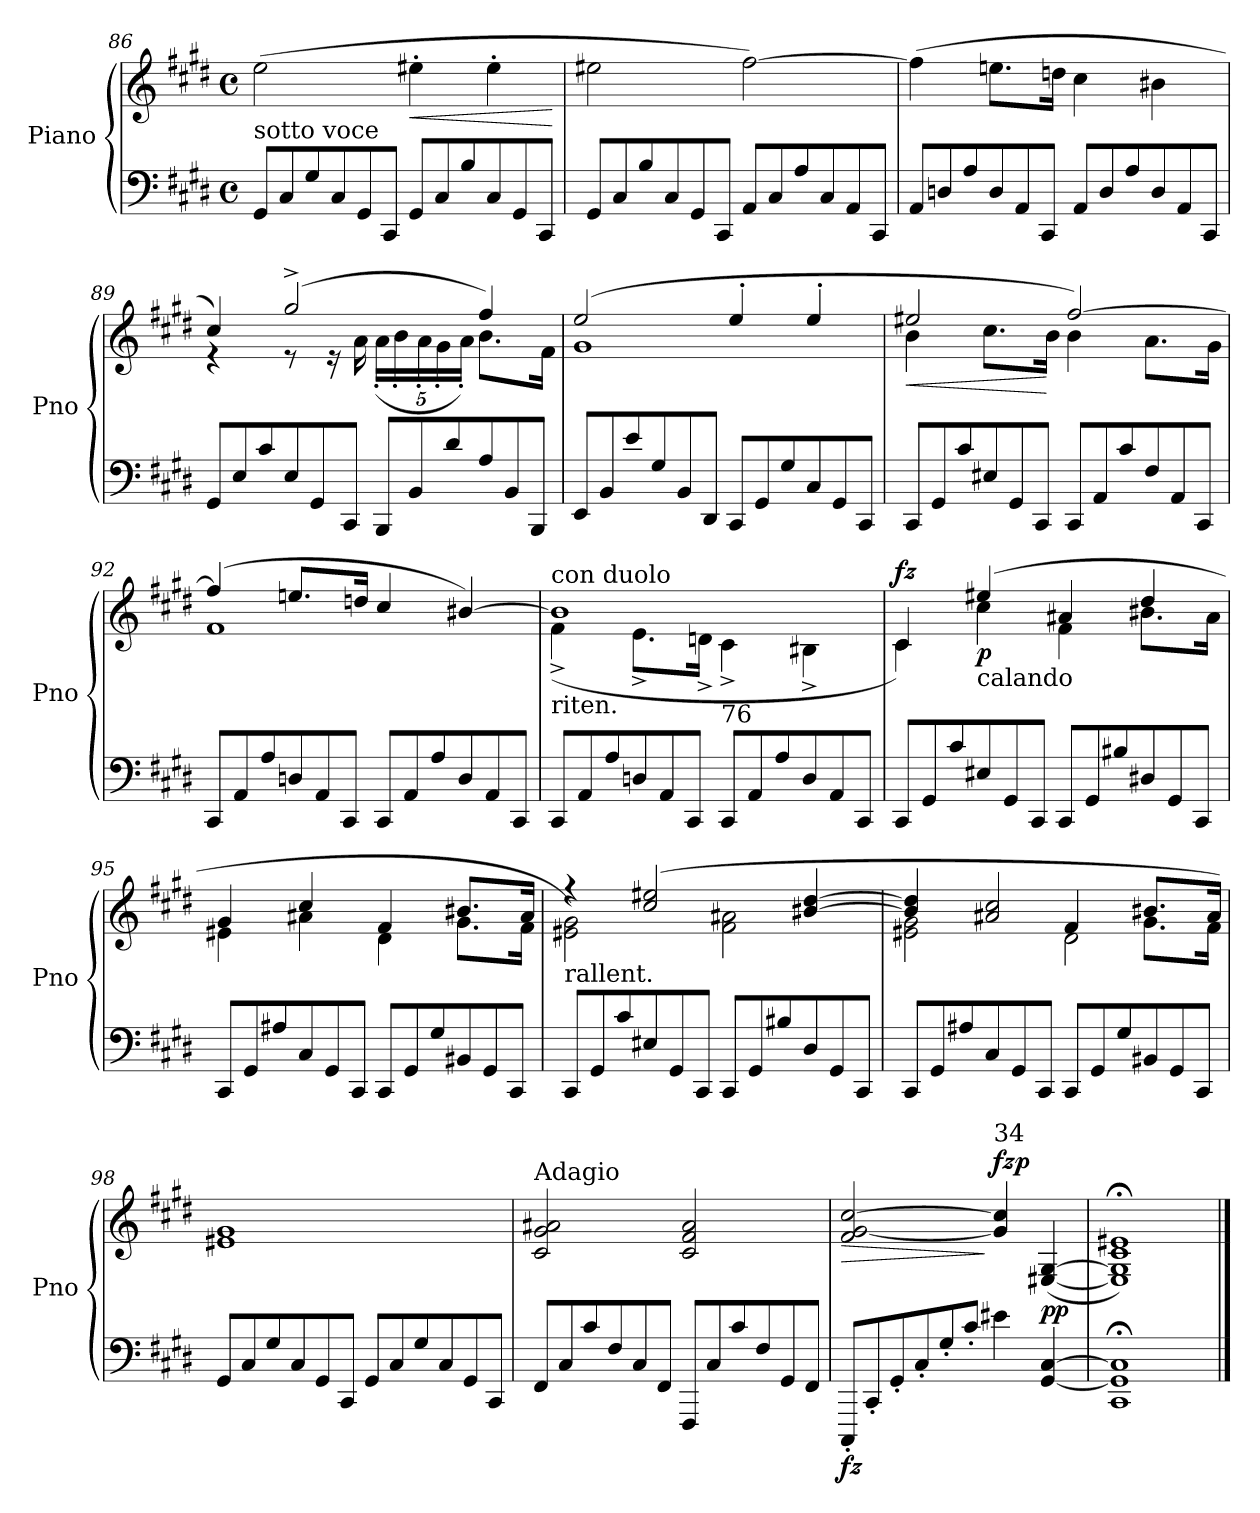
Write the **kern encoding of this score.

**kern	**kern	**dynam
*part1	*part1	*part1
*staff2	*staff1	*staff1/2
*I"Piano	*	*
*I'Pno	*	*
*clefF4	*clefG2	*
*k[f#c#g#d#]	*k[f#c#g#d#]	*
*E:	*E:	*
*M4/4	*M4/4	*
*met(c)	*met(c)	*
*Xtuplet	*	*
=86	=86	=86
!LO:TX:a:t=sotto voce	!	!
12GG#/L	(2ee\	.
12C#/	.	.
12G#/	.	.
12C#/	.	.
12GG#/	.	.
12CC#/J	.	.
!	!	!LO:HP:b
12GG#/L	4ee#X'\	<
12C#/	.	.
12B/	.	.
12C#/	4ee#'\	.
12GG#/	.	.
12CC#/J	.	.
.	.	[
=87	=87	=87
12GG#/L	2ee#X\	.
12C#/	.	.
12B/	.	.
12C#/	.	.
12GG#/	.	.
12CC#/J	.	.
12AA/L	[2ff#\)	.
12C#/	.	.
12A/	.	.
12C#/	.	.
12AA/	.	.
12CC#/J	.	.
=88	=88	=88
12AA/L	(4ff#\]	.
12Dn/	.	.
12A/	.	.
12D/	8.een\L	.
12AA/	.	.
12CC#/J	.	.
.	16ddn\Jk	.
12AA/L	4cc#\	.
12D/	.	.
12A/	.	.
12D/	4b#X\	.
12AA/	.	.
12CC#/J	.	.
!!LO:LB:g=z
=89	=89	=89
*	*^	*
12GG#/L	4cc#/)	4re	.
12E/	.	.	.
12c#/	.	.	.
12E/	(2gg#^/	8re	.
12GG#/	.	.	.
.	.	16re	.
12CC#/J	.	.	.
.	.	16a\	.
*	*	*Xbrackettup	*
12BBB/L	.	(20a'\LL	.
.	.	20b'\	.
12BB/	.	.	.
.	.	20a'\	.
.	.	20g#'\	.
12d#/	.	.	.
.	.	20a'\JJ)	.
12A/	4ff#/)	8.b\L	.
12BB/	.	.	.
12BBB/J	.	.	.
.	.	16f#\Jk	.
=90	=90	=90	=90
12EE/L	(2ee/	1g#	.
12BB/	.	.	.
12e/	.	.	.
12G#/	.	.	.
12BB/	.	.	.
12DD#/J	.	.	.
12CC#/L	4ee'/	.	.
12GG#/	.	.	.
12G#/	.	.	.
12C#/	4ee'/	.	.
12GG#/	.	.	.
12CC#/J	.	.	.
=91	=91	=91	=91
!	!	!	!LO:HP:b
12CC#/L	2ee#X/	4b\	<
12GG#/	.	.	.
12c#/	.	.	.
12E#X/	.	8.cc#\L	.
12GG#/	.	.	.
12CC#/J	.	.	.
.	.	16b\Jk	[
12CC#/L	[2ff#/)	4b\	.
12AA/	.	.	.
12c#/	.	.	.
12F#/	.	8.a\L	.
12AA/	.	.	.
12CC#/J	.	.	.
.	.	16g#\Jk	.
!!LO:LB:g=z	!!
=92	=92	=92	=92
12CC#/L	(4ff#/]	1f#	.
12AA/	.	.	.
12A/	.	.	.
12Dn/	8.een/L	.	.
12AA/	.	.	.
12CC#/J	.	.	.
.	16ddn/Jk	.	.
12CC#/L	4cc#/	.	.
12AA/	.	.	.
12A/	.	.	.
12D/	[4b#X/)	.	.
12AA/	.	.	.
12CC#/J	.	.	.
=93	=93	=93	=93
!	!LO:TX:a:t=con duolo	!	!
!	!LO:TX:b:t=riten.	!	!
12CC#/L	1b#]	(4f#^\	.
12AA/	.	.	.
12A/	.	.	.
12Dn/	.	8.e^\L	.
12AA/	.	.	.
12CC#/J	.	.	.
.	.	16dn^\Jk	.
!	!	!LO:TX:b:t=76	!
12CC#/L	.	4c#^\	.
12AA/	.	.	.
12A/	.	.	.
12D/	.	4B#X^\	.
12AA/	.	.	.
12CC#/J	.	.	.
=94	=94	=94	=94
!	!	!	!LO:DY:a
12CC#/L	4c#/	4c#\)	fz
12GG#/	.	.	.
12c#/	.	.	.
!	!LO:TX:b:t=calando	!	!
!	!	!	!LO:DY:b
12E#X/	(4ee#X/	4cc#\	p
12GG#/	.	.	.
12CC#/J	.	.	.
12CC#/L	4a#X/	4f#\	.
12GG#/	.	.	.
12B#X/	.	.	.
12D#X/	4dd#/	8.b#X\L	.
12GG#/	.	.	.
12CC#/J	.	.	.
.	.	16a#\Jk	.
!!LO:LB:g=z	!!
=95	=95	=95	=95
12CC#/L	4g#/	4e#X\	.
12GG#/	.	.	.
12A#X/	.	.	.
12C#/	4cc#/	4a#X\	.
12GG#/	.	.	.
12CC#/J	.	.	.
12CC#/L	4f#/	4d#\	.
12GG#/	.	.	.
12G#/	.	.	.
12BB#X/	8.b#X/L	8.g#\L	.
12GG#/	.	.	.
12CC#/J	.	.	.
.	16a#/Jk	16f#\Jk	.
=96	=96	=96	=96
!	!LO:TX:b:t=rallent.	!	!
12CC#/L	4rff	2e#X\ 2g#\)	.
12GG#/	.	.	.
12c#/	.	.	.
12E#X/	(2cc#/ 2ee#X/	.	.
12GG#/	.	.	.
12CC#/J	.	.	.
12CC#/L	.	2f#\ 2a#X\	.
12GG#/	.	.	.
12B#X/	.	.	.
12D#/	[4b#X/ [4dd#/	.	.
12GG#/	.	.	.
12CC#/J	.	.	.
=97	=97	=97	=97
*	*	*^	*
12CC#/L	4b#/] 4dd#/]	2e#X\ 2g#\	2ryy	.
12GG#/	.	.	.	.
12A#X/	.	.	.	.
12C#/	2a#X/ 2cc#/	.	.	.
12GG#/	.	.	.	.
12CC#/J	.	.	.	.
12CC#/L	.	2d#\	4f#/	.
12GG#/	.	.	.	.
12G#/	.	.	.	.
12BB#X/	8.b#X/L	.	8.g#\L	.
12GG#/	.	.	.	.
12CC#/J	.	.	.	.
.	16a#/Jk)	.	16f#\Jk	.
*	*v	*v	*v	*
!!LO:LB:g=z
=98	=98	=98
12GG#/L	1e#X 1g#	.
12C#/	.	.
12G#/	.	.
12C#/	.	.
12GG#/	.	.
12CC#/J	.	.
12GG#/L	.	.
12C#/	.	.
12G#/	.	.
12C#/	.	.
12GG#/	.	.
12CC#/J	.	.
=99	=99	=99
!	!LO:TX:a:t=Adagio	!
12FF#/L	2c#/ 2g#/ 2a#X/	.
12C#/	.	.
12c#/	.	.
12F#/	.	.
12C#/	.	.
12FF#/J	.	.
12FFF#/L	2c#/ 2f#/ 2a#/	.
12C#/	.	.
12c#/	.	.
12F#/	.	.
12GG#/	.	.
12FF#/J	.	.
=100	=100	=100
!	!	!LO:HP:b
!	!	!LO:DY:n=1:b=2
12CCC#'/L	2f#/ [2g#/ [2cc#/	> fz
12CC#'/	.	.
12GG#'/	.	.
12C#'/	.	.
12G#'/	.	.
12c#'/J	.	.
!	!LO:TX:a:t=34	!
!	!	!LO:DY:n=2:b=2
!	!	!LO:DY:n=3:a
4e#X\	4g#/] 4cc#/]	] fz p
!	!	!LO:DY:n=4:b
[4GG#/ [4C#/	([4E#X/ [4G#/	pp
=101	=101	=101
1CC#; 1GG#]; 1C#];	1E#];< 1G#];< 1c#;< 1e#X;<)	.
==	==	==
*-	*-	*-
